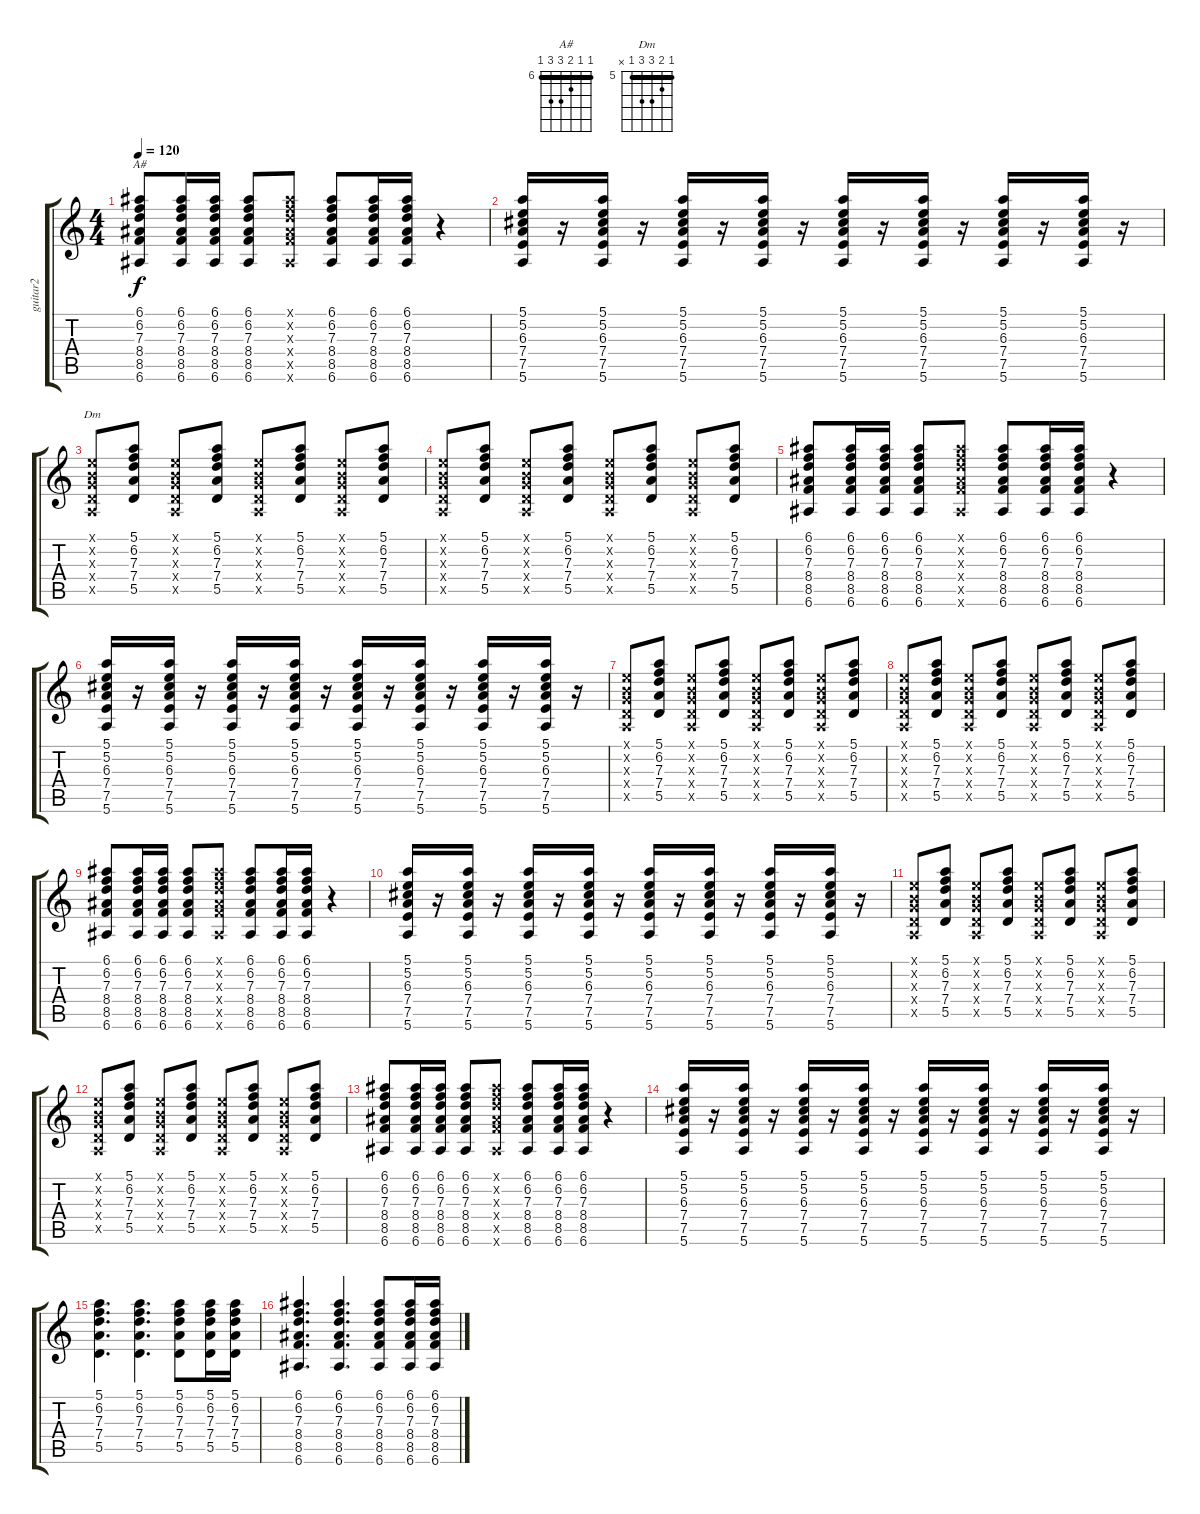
\track ("guitar2" "guitar2") {instrument acousticguitarsteel}
\staff {score tabs}
\tuning (E4 B3 G3 D3 A2 E2) {hide}
\chord ("A#" 6 6 7 8 8 6) {firstfret 6 barre 6}
\chord ("Dm" 5 6 7 7 5 x) {firstfret 5 barre 5}
\ts (4 4)
\tempo 120
\clef g2
\ks c
(6.1 6.2 7.3 8.4 8.5 6.6).8{ch "A#" dy f} (6.1 6.2 7.3 8.4 8.5 6.6).16 (6.1 6.2 7.3 8.4 8.5 6.6).16 (6.1 6.2 7.3 8.4 8.5 6.6).8 (6.1{x} 6.2{x} 7.3{x} 8.4{x} 8.5{x} 6.6{x}).8 (6.1 6.2 7.3 8.4 8.5 6.6).8 (6.1 6.2 7.3 8.4 8.5 6.6).16 (6.1 6.2 7.3 8.4 8.5 6.6).16 r.4 |
(5.1 5.2 6.3 7.4 7.5 5.6).16 r.16 (5.1 5.2 6.3 7.4 7.5 5.6).16 r.16 (5.1 5.2 6.3 7.4 7.5 5.6).16 r.16 (5.1 5.2 6.3 7.4 7.5 5.6).16 r.16 (5.1 5.2 6.3 7.4 7.5 5.6).16 r.16 (5.1 5.2 6.3 7.4 7.5 5.6).16 r.16 (5.1 5.2 6.3 7.4 7.5 5.6).16 r.16 (5.1 5.2 6.3 7.4 7.5 5.6).16 r.16 |
(0.1{x} 0.2{x} 0.3{x} 0.4{x} 0.5{x}).8{ch "Dm"} (5.1 6.2 7.3 7.4 5.5).8 (0.1{x} 0.2{x} 0.3{x} 0.4{x} 0.5{x}).8 (5.1 6.2 7.3 7.4 5.5).8 (0.1{x} 0.2{x} 0.3{x} 0.4{x} 0.5{x}).8 (5.1 6.2 7.3 7.4 5.5).8 (0.1{x} 0.2{x} 0.3{x} 0.4{x} 0.5{x}).8 (5.1 6.2 7.3 7.4 5.5).8 |
(0.1{x} 0.2{x} 0.3{x} 0.4{x} 0.5{x}).8 (5.1 6.2 7.3 7.4 5.5).8 (0.1{x} 0.2{x} 0.3{x} 0.4{x} 0.5{x}).8 (5.1 6.2 7.3 7.4 5.5).8 (0.1{x} 0.2{x} 0.3{x} 0.4{x} 0.5{x}).8 (5.1 6.2 7.3 7.4 5.5).8 (0.1{x} 0.2{x} 0.3{x} 0.4{x} 0.5{x}).8 (5.1 6.2 7.3 7.4 5.5).8 |
(6.1 6.2 7.3 8.4 8.5 6.6).8 (6.1 6.2 7.3 8.4 8.5 6.6).16 (6.1 6.2 7.3 8.4 8.5 6.6).16 (6.1 6.2 7.3 8.4 8.5 6.6).8 (6.1{x} 6.2{x} 7.3{x} 8.4{x} 8.5{x} 6.6{x}).8 (6.1 6.2 7.3 8.4 8.5 6.6).8 (6.1 6.2 7.3 8.4 8.5 6.6).16 (6.1 6.2 7.3 8.4 8.5 6.6).16 r.4 |
(5.1 5.2 6.3 7.4 7.5 5.6).16 r.16 (5.1 5.2 6.3 7.4 7.5 5.6).16 r.16 (5.1 5.2 6.3 7.4 7.5 5.6).16 r.16 (5.1 5.2 6.3 7.4 7.5 5.6).16 r.16 (5.1 5.2 6.3 7.4 7.5 5.6).16 r.16 (5.1 5.2 6.3 7.4 7.5 5.6).16 r.16 (5.1 5.2 6.3 7.4 7.5 5.6).16 r.16 (5.1 5.2 6.3 7.4 7.5 5.6).16 r.16 |
(0.1{x} 0.2{x} 0.3{x} 0.4{x} 0.5{x}).8 (5.1 6.2 7.3 7.4 5.5).8 (0.1{x} 0.2{x} 0.3{x} 0.4{x} 0.5{x}).8 (5.1 6.2 7.3 7.4 5.5).8 (0.1{x} 0.2{x} 0.3{x} 0.4{x} 0.5{x}).8 (5.1 6.2 7.3 7.4 5.5).8 (0.1{x} 0.2{x} 0.3{x} 0.4{x} 0.5{x}).8 (5.1 6.2 7.3 7.4 5.5).8 |
(0.1{x} 0.2{x} 0.3{x} 0.4{x} 0.5{x}).8 (5.1 6.2 7.3 7.4 5.5).8 (0.1{x} 0.2{x} 0.3{x} 0.4{x} 0.5{x}).8 (5.1 6.2 7.3 7.4 5.5).8 (0.1{x} 0.2{x} 0.3{x} 0.4{x} 0.5{x}).8 (5.1 6.2 7.3 7.4 5.5).8 (0.1{x} 0.2{x} 0.3{x} 0.4{x} 0.5{x}).8 (5.1 6.2 7.3 7.4 5.5).8 |
(6.1 6.2 7.3 8.4 8.5 6.6).8 (6.1 6.2 7.3 8.4 8.5 6.6).16 (6.1 6.2 7.3 8.4 8.5 6.6).16 (6.1 6.2 7.3 8.4 8.5 6.6).8 (6.1{x} 6.2{x} 7.3{x} 8.4{x} 8.5{x} 6.6{x}).8 (6.1 6.2 7.3 8.4 8.5 6.6).8 (6.1 6.2 7.3 8.4 8.5 6.6).16 (6.1 6.2 7.3 8.4 8.5 6.6).16 r.4 |
(5.1 5.2 6.3 7.4 7.5 5.6).16 r.16 (5.1 5.2 6.3 7.4 7.5 5.6).16 r.16 (5.1 5.2 6.3 7.4 7.5 5.6).16 r.16 (5.1 5.2 6.3 7.4 7.5 5.6).16 r.16 (5.1 5.2 6.3 7.4 7.5 5.6).16 r.16 (5.1 5.2 6.3 7.4 7.5 5.6).16 r.16 (5.1 5.2 6.3 7.4 7.5 5.6).16 r.16 (5.1 5.2 6.3 7.4 7.5 5.6).16 r.16 |
(0.1{x} 0.2{x} 0.3{x} 0.4{x} 0.5{x}).8 (5.1 6.2 7.3 7.4 5.5).8 (0.1{x} 0.2{x} 0.3{x} 0.4{x} 0.5{x}).8 (5.1 6.2 7.3 7.4 5.5).8 (0.1{x} 0.2{x} 0.3{x} 0.4{x} 0.5{x}).8 (5.1 6.2 7.3 7.4 5.5).8 (0.1{x} 0.2{x} 0.3{x} 0.4{x} 0.5{x}).8 (5.1 6.2 7.3 7.4 5.5).8 |
(0.1{x} 0.2{x} 0.3{x} 0.4{x} 0.5{x}).8 (5.1 6.2 7.3 7.4 5.5).8 (0.1{x} 0.2{x} 0.3{x} 0.4{x} 0.5{x}).8 (5.1 6.2 7.3 7.4 5.5).8 (0.1{x} 0.2{x} 0.3{x} 0.4{x} 0.5{x}).8 (5.1 6.2 7.3 7.4 5.5).8 (0.1{x} 0.2{x} 0.3{x} 0.4{x} 0.5{x}).8 (5.1 6.2 7.3 7.4 5.5).8 |
(6.1 6.2 7.3 8.4 8.5 6.6).8 (6.1 6.2 7.3 8.4 8.5 6.6).16 (6.1 6.2 7.3 8.4 8.5 6.6).16 (6.1 6.2 7.3 8.4 8.5 6.6).8 (6.1{x} 6.2{x} 7.3{x} 8.4{x} 8.5{x} 6.6{x}).8 (6.1 6.2 7.3 8.4 8.5 6.6).8 (6.1 6.2 7.3 8.4 8.5 6.6).16 (6.1 6.2 7.3 8.4 8.5 6.6).16 r.4 |
(5.1 5.2 6.3 7.4 7.5 5.6).16 r.16 (5.1 5.2 6.3 7.4 7.5 5.6).16 r.16 (5.1 5.2 6.3 7.4 7.5 5.6).16 r.16 (5.1 5.2 6.3 7.4 7.5 5.6).16 r.16 (5.1 5.2 6.3 7.4 7.5 5.6).16 r.16 (5.1 5.2 6.3 7.4 7.5 5.6).16 r.16 (5.1 5.2 6.3 7.4 7.5 5.6).16 r.16 (5.1 5.2 6.3 7.4 7.5 5.6).16 r.16 |
(5.1 6.2 7.3 7.4 5.5).4{d} (5.1 6.2 7.3 7.4 5.5).4{d} (5.1 6.2 7.3 7.4 5.5).8 (5.1 6.2 7.3 7.4 5.5).16 (5.1 6.2 7.3 7.4 5.5).16 |
(6.1 6.2 7.3 8.4 8.5 6.6).4{d} (6.1 6.2 7.3 8.4 8.5 6.6).4{d} (6.1 6.2 7.3 8.4 8.5 6.6).8 (6.1 6.2 7.3 8.4 8.5 6.6).16 (6.1 6.2 7.3 8.4 8.5 6.6).16
